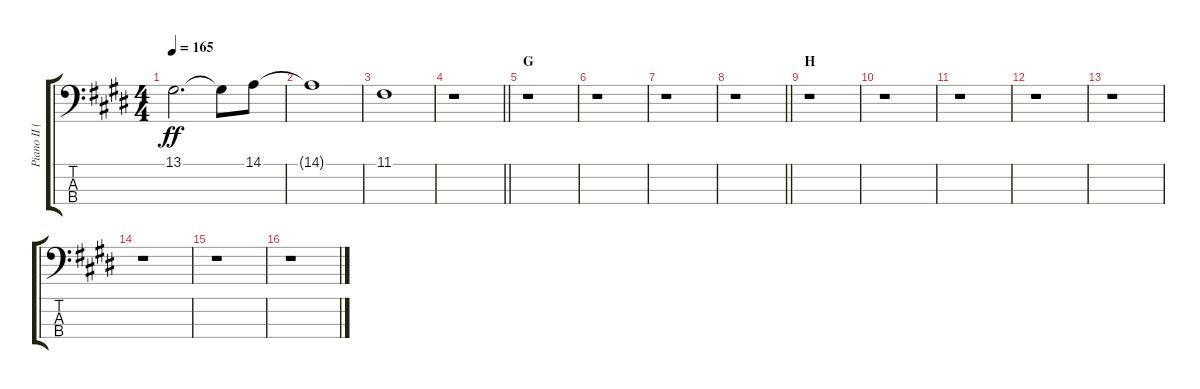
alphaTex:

\track ("Piano II (Left Hand)" "Piano II (") {instrument acousticgrandpiano}
\staff {score tabs}
\tuning (G2 D2 A1 E1) {hide}
\ts (4 4)
\tempo 165
\clef f4
\ks e
13.1.2{d dy ff} 13.1{t}.8 14.1.8 |
14.1{t}.1 |
11.1.1 |
\barLineRight lightlight
r.1 |
\section ("" "G")
r.1 |
r.1 |
r.1 |
\barLineRight lightlight
r.1 |
\section ("" "H")
r.1 |
r.1 |
r.1 |
r.1 |
r.1 |
r.1 |
r.1 |
r.1
